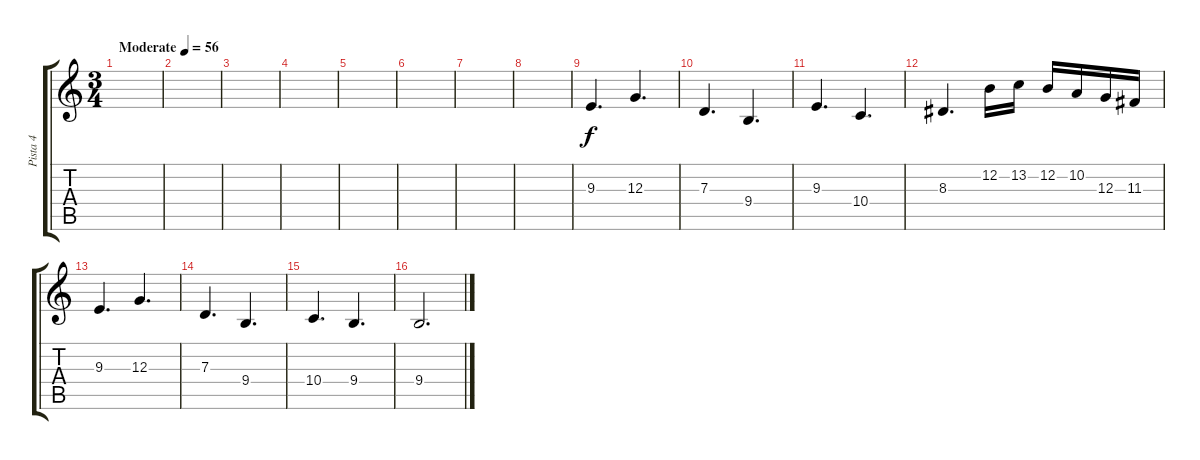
\track ("Pista 4" "Pista 4") {instrument acousticgrandpiano}
\staff {score tabs}
\tuning (E4 B3 G3 D3 A2 E2) {hide}
\ts (3 4)
\tempo (56 "Moderate")
\clef g2
\ks c
|
|
|
|
|
|
|
|
9.3.4{d} 12.3.4{d} |
7.3.4{d} 9.4.4{d} |
9.3.4{d} 10.4.4{d} |
8.3.4{d} 12.2.16 13.2.16 12.2.16 10.2.16 12.3.16 11.3.16 |
9.3.4{d} 12.3.4{d} |
7.3.4{d} 9.4.4{d} |
10.4.4{d} 9.4.4{d} |
9.4.2{d}
